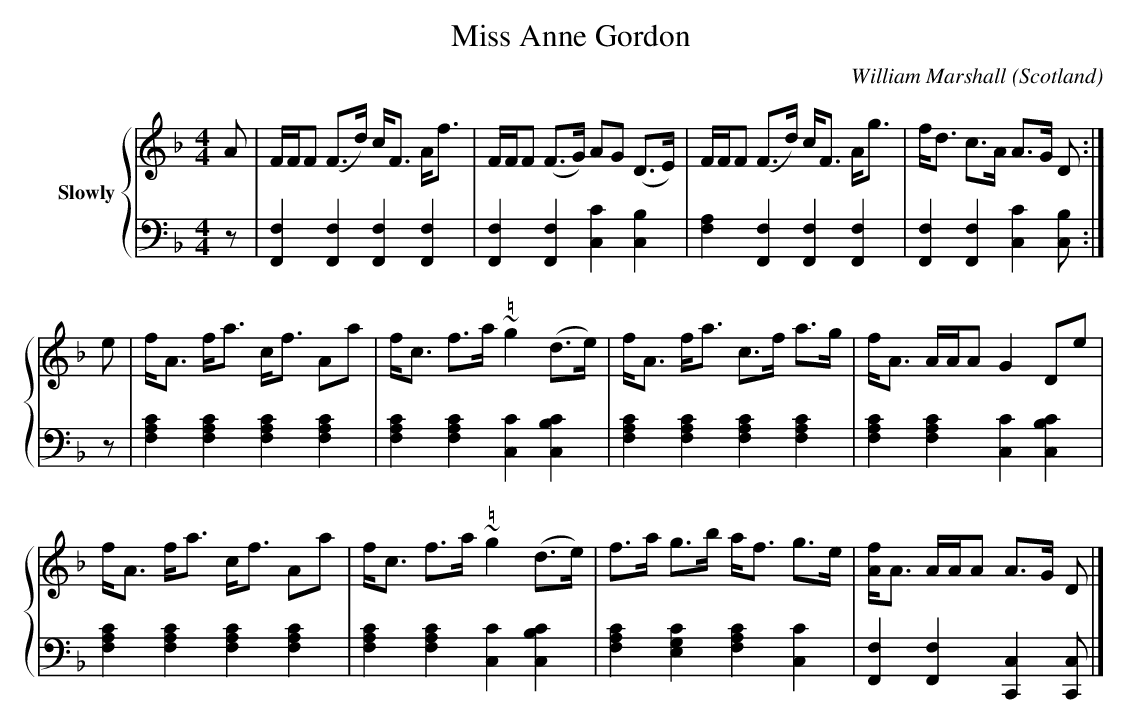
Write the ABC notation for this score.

X:1
T:Miss Anne Gordon
C:William Marshall
L:1/8
M:4/4
O:Scotland
K:F major
%%staves {1 2}
V:1 name="Slowly"
A | \
F/F/F (F>d) c<F A<f | F/F/F (F>G) AG (D>E) | \
F/F/F (F>d) c<F A<g | f<d c>A A>G D :|
e |\
f<A f<a c<f Aa | f<c f>a ~"\="g2 (d>e) | \
f<A f<a c>f a>g | f<A A/A/A G2 De |
f<A f<a c<f Aa | f<c f>a ~"\="g2 (d>e) | \
f>a g>b a<f g>e |[fA]<A A/A/A A>G D |]
V:2 clef=bass octave=-2
L:1/4
z/ |\
[Ff][Ff][Ff][Ff] | [Ff][Ff][cc'][cb] | \
[fa][Ff][Ff][Ff] | [Ff][Ff][cc'][cb]/ :| \
z/ |\
[fac'][fac'][fac'][fac'] | [fac'][fac'][cc'][cbc'] | \
[fac'][fac'][fac'][fac'] | [fac'][fac'][cc'][cbc'] | \
[fac'][fac'][fac'][fac'] | [fac'][fac'] [cc'][cbc'] | \
[fac'][egc'][fac'][cc'] | [Ff][Ff][Cc][Cc]/ |]
